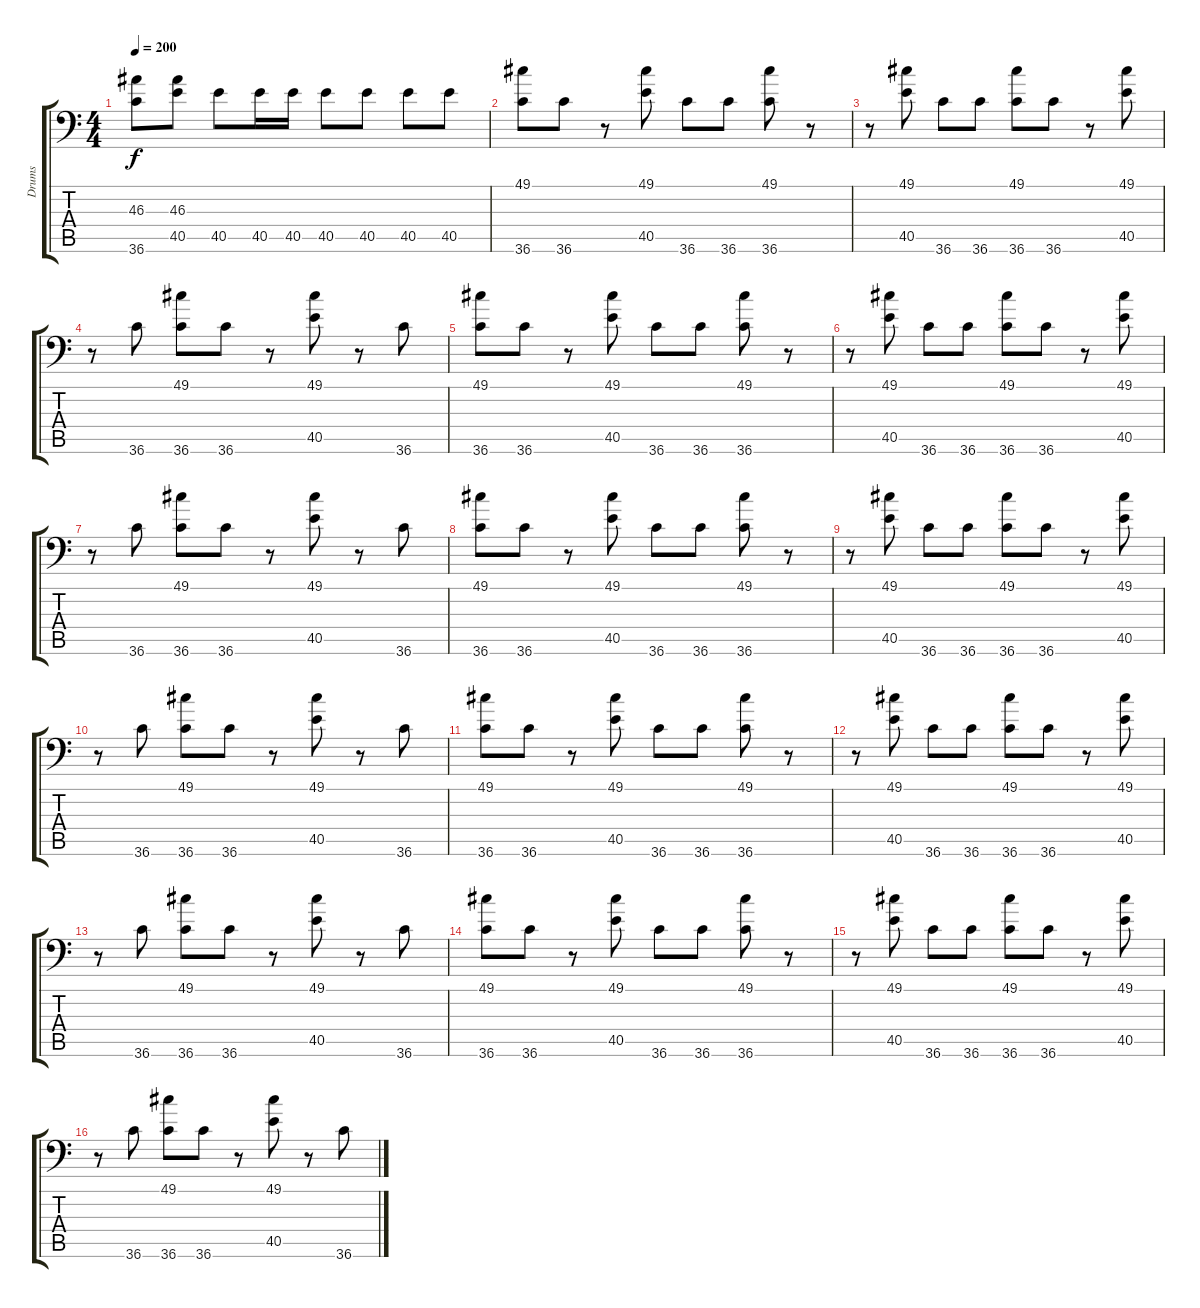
\track ("Drums" "Drums") {instrument acousticgrandpiano}
\staff {score tabs}
\tuning (C-1 C-1 C-1 C-1 C-1 C-1) {hide}
\ts (4 4)
\tempo 200
\clef f4
\ks c
(46.3 36.6).8{dy f} (46.3 40.5).8 40.5.8 40.5.16 40.5.16 40.5.8 40.5.8 40.5.8 40.5.8 |
(49.1 36.6).8 36.6.8 r.8 (49.1 40.5).8 36.6.8 36.6.8 (49.1 36.6).8 r.8 |
r.8 (49.1 40.5).8 36.6.8 36.6.8 (49.1 36.6).8 36.6.8 r.8 (49.1 40.5).8 |
r.8 36.6.8 (49.1 36.6).8 36.6.8 r.8 (49.1 40.5).8 r.8 36.6.8 |
(49.1 36.6).8 36.6.8 r.8 (49.1 40.5).8 36.6.8 36.6.8 (49.1 36.6).8 r.8 |
r.8 (49.1 40.5).8 36.6.8 36.6.8 (49.1 36.6).8 36.6.8 r.8 (49.1 40.5).8 |
r.8 36.6.8 (49.1 36.6).8 36.6.8 r.8 (49.1 40.5).8 r.8 36.6.8 |
(49.1 36.6).8 36.6.8 r.8 (49.1 40.5).8 36.6.8 36.6.8 (49.1 36.6).8 r.8 |
r.8 (49.1 40.5).8 36.6.8 36.6.8 (49.1 36.6).8 36.6.8 r.8 (49.1 40.5).8 |
r.8 36.6.8 (49.1 36.6).8 36.6.8 r.8 (49.1 40.5).8 r.8 36.6.8 |
(49.1 36.6).8 36.6.8 r.8 (49.1 40.5).8 36.6.8 36.6.8 (49.1 36.6).8 r.8 |
r.8 (49.1 40.5).8 36.6.8 36.6.8 (49.1 36.6).8 36.6.8 r.8 (49.1 40.5).8 |
r.8 36.6.8 (49.1 36.6).8 36.6.8 r.8 (49.1 40.5).8 r.8 36.6.8 |
(49.1 36.6).8 36.6.8 r.8 (49.1 40.5).8 36.6.8 36.6.8 (49.1 36.6).8 r.8 |
r.8 (49.1 40.5).8 36.6.8 36.6.8 (49.1 36.6).8 36.6.8 r.8 (49.1 40.5).8 |
r.8 36.6.8 (49.1 36.6).8 36.6.8 r.8 (49.1 40.5).8 r.8 36.6.8
